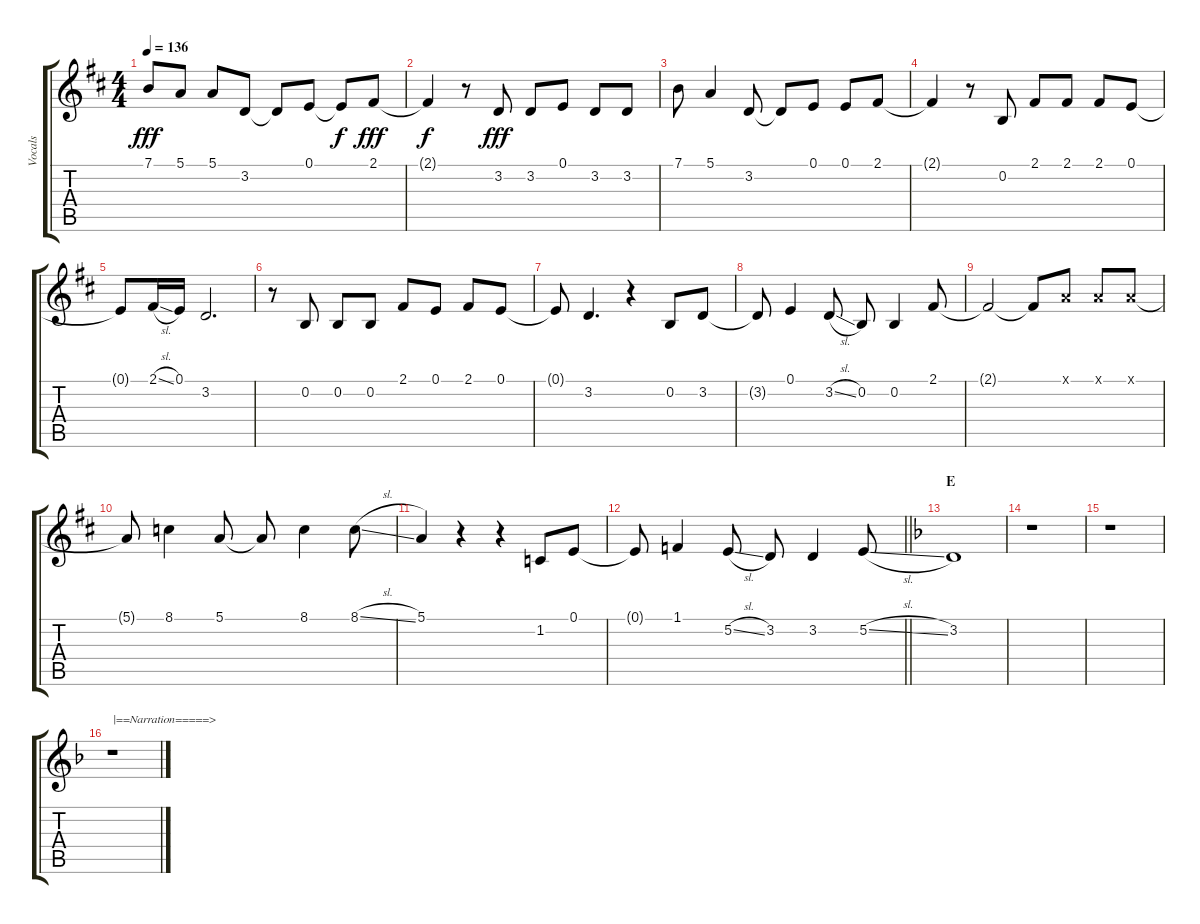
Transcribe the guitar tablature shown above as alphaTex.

\track ("Vocals" "Vocals") {instrument voiceoohs}
\staff {score tabs}
\tuning (E4 B3 G3 D3 A2 E2) {hide}
\ts (4 4)
\tempo 136
\clef g2
\ks d
7.1.8{dy fff} 5.1.8 5.1.8 3.2.8 3.2{t}.8 0.1.8 0.1{t}.8{dy f} 2.1.8{dy fff} |
2.1{t}.4{dy f} r.8 3.2.8{dy fff} 3.2.8 0.1.8 3.2.8 3.2.8 |
7.1.8 5.1.4 3.2.8 3.2{t}.8 0.1.8 0.1.8 2.1.8 |
2.1{t}.4 r.8 0.2.8 2.1.8 2.1.8 2.1.8 0.1.8 |
0.1{t}.8 2.1{sl}.16 0.1.16 3.2.2{d} |
r.8 0.2.8 0.2.8 0.2.8 2.1.8 0.1.8 2.1.8 0.1.8 |
0.1{t}.8 3.2.4{d} r.4 0.2.8 3.2.8 |
3.2{t}.8 0.1.4 3.2{sl}.8 0.2.8 0.2.4 2.1.8 |
2.1{t}.2 2.1{t}.8 5.1{x}.8 5.1{x}.8 5.1{x}.8 |
5.1{t}.8 8.1.4 5.1.8 5.1{t}.8 8.1.4 8.1{sl}.8 |
5.1.4 r.4 r.4 1.2.8 0.1.8 |
\barLineRight lightlight
0.1{t}.8 1.1.4 5.2{sl}.8 3.2.8 3.2.4 5.2{sl}.8 |
\section ("" "E")
\ks f
3.2.1 |
r.1 |
r.1 |
r.1{txt "|==Narration=====>"}
